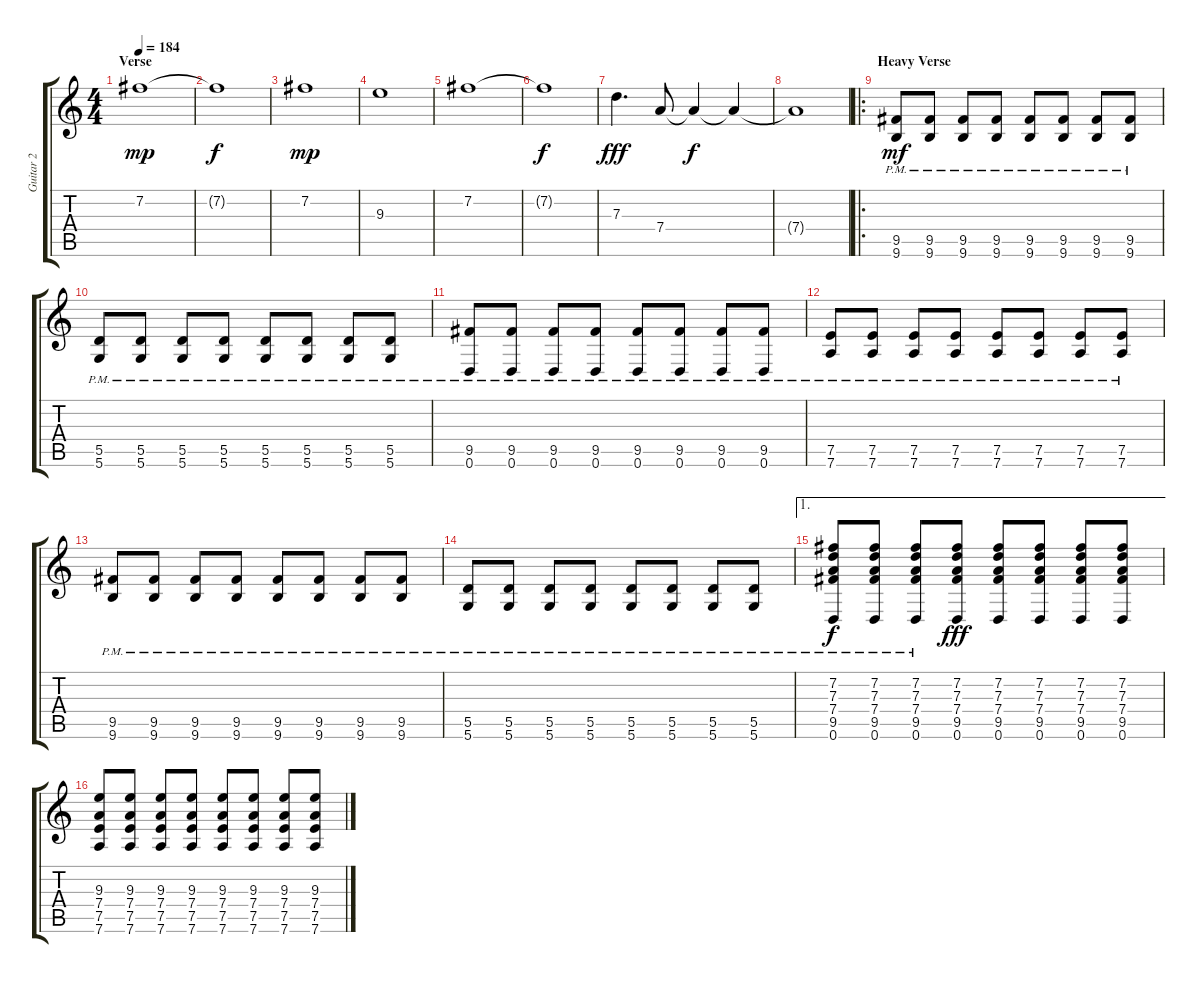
\track ("Guitar 2" "Guitar 2") {instrument electricguitarclean}
\staff {score tabs}
\tuning (E4 B3 G3 D3 A2 D2) {hide}
\ts (4 4)
\section ("" "Verse")
\tempo 184
\clef g2
\ks c
7.2.1{dy mp} |
7.2{t}.1{dy f} |
7.2.1{dy mp} |
9.3.1 |
7.2.1 |
7.2{t}.1{dy f} |
7.3.4{d dy fff} 7.4.8 7.4{t}.4{dy f} 7.4{t}.4 |
7.4{t}.1 |
\ro
\section ("" "Heavy Verse")
(9.5{pm} 9.6{pm}).8{dy mf} (9.5{pm} 9.6{pm}).8 (9.5{pm} 9.6{pm}).8 (9.5{pm} 9.6{pm}).8 (9.5{pm} 9.6{pm}).8 (9.5{pm} 9.6{pm}).8 (9.5{pm} 9.6{pm}).8 (9.5{pm} 9.6{pm}).8 |
(5.5{pm} 5.6{pm}).8 (5.5{pm} 5.6{pm}).8 (5.5{pm} 5.6{pm}).8 (5.5{pm} 5.6{pm}).8 (5.5{pm} 5.6{pm}).8 (5.5{pm} 5.6{pm}).8 (5.5{pm} 5.6{pm}).8 (5.5{pm} 5.6{pm}).8 |
(9.5{pm} 0.6{pm}).8 (9.5{pm} 0.6{pm}).8 (9.5{pm} 0.6{pm}).8 (9.5{pm} 0.6{pm}).8 (9.5{pm} 0.6{pm}).8 (9.5{pm} 0.6{pm}).8 (9.5{pm} 0.6{pm}).8 (9.5{pm} 0.6{pm}).8 |
(7.5{pm} 7.6{pm}).8 (7.5{pm} 7.6{pm}).8 (7.5{pm} 7.6{pm}).8 (7.5{pm} 7.6{pm}).8 (7.5{pm} 7.6{pm}).8 (7.5{pm} 7.6{pm}).8 (7.5{pm} 7.6{pm}).8 (7.5{pm} 7.6{pm}).8 |
(9.5{pm} 9.6{pm}).8 (9.5{pm} 9.6{pm}).8 (9.5{pm} 9.6{pm}).8 (9.5{pm} 9.6{pm}).8 (9.5{pm} 9.6{pm}).8 (9.5{pm} 9.6{pm}).8 (9.5{pm} 9.6{pm}).8 (9.5{pm} 9.6{pm}).8 |
(5.5{pm} 5.6{pm}).8 (5.5{pm} 5.6{pm}).8 (5.5{pm} 5.6{pm}).8 (5.5{pm} 5.6{pm}).8 (5.5{pm} 5.6{pm}).8 (5.5{pm} 5.6{pm}).8 (5.5{pm} 5.6{pm}).8 (5.5{pm} 5.6{pm}).8 |
\ae 1
(7.2{pm} 7.3{pm} 7.4{pm} 9.5{pm} 0.6{pm}).8{dy f} (7.2{pm} 7.3{pm} 7.4{pm} 9.5{pm} 0.6{pm}).8 (7.2{pm} 7.3{pm} 7.4{pm} 9.5{pm} 0.6{pm}).8 (7.2 7.3 7.4 9.5 0.6).8{dy fff} (7.2 7.3 7.4 9.5 0.6).8 (7.2 7.3 7.4 9.5 0.6).8 (7.2 7.3 7.4 9.5 0.6).8 (7.2 7.3 7.4 9.5 0.6).8 |
(9.3 7.4 7.5 7.6).8 (9.3 7.4 7.5 7.6).8 (9.3 7.4 7.5 7.6).8 (9.3 7.4 7.5 7.6).8 (9.3 7.4 7.5 7.6).8 (9.3 7.4 7.5 7.6).8 (9.3 7.4 7.5 7.6).8 (9.3 7.4 7.5 7.6).8
